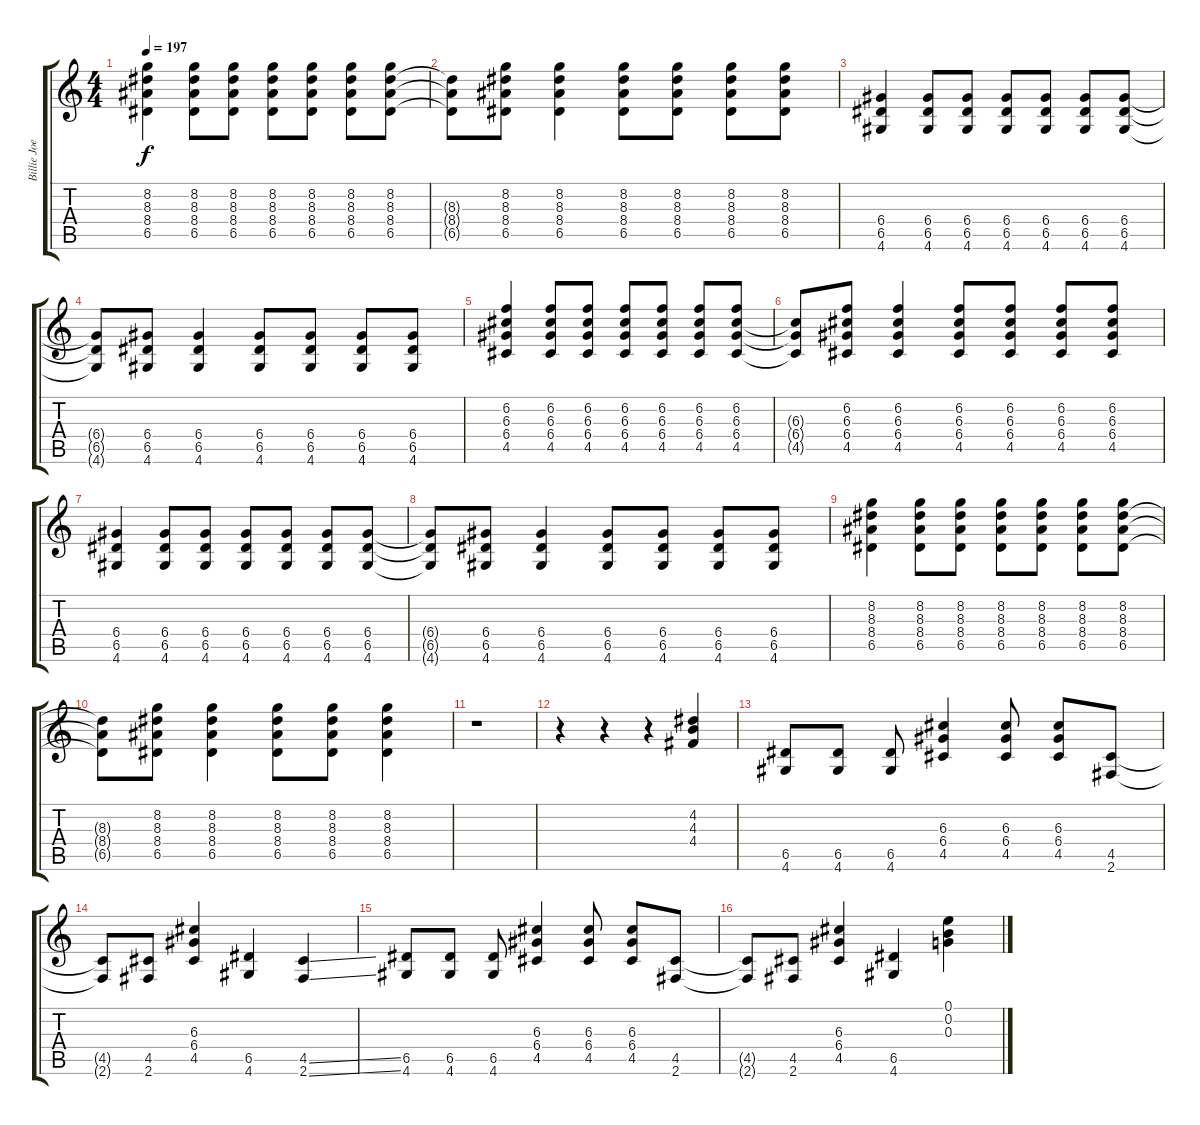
\track ("Billie Joe (Guitar 1)" "Billie Joe") {instrument overdrivenguitar}
\staff {score tabs}
\tuning (E4 B3 G3 D3 A2 E2) {hide}
\ts (4 4)
\tempo 197
\clef g2
\ks c
(8.2 8.3 8.4 6.5).4{dy f} (8.2 8.3 8.4 6.5).8 (8.2 8.3 8.4 6.5).8 (8.2 8.3 8.4 6.5).8 (8.2 8.3 8.4 6.5).8 (8.2 8.3 8.4 6.5).8 (8.2 8.3 8.4 6.5).8 |
(8.3{t} 8.4{t} 6.5{t}).8 (8.2 8.3 8.4 6.5).8 (8.2 8.3 8.4 6.5).4 (8.2 8.3 8.4 6.5).8 (8.2 8.3 8.4 6.5).8 (8.2 8.3 8.4 6.5).8 (8.2 8.3 8.4 6.5).8 |
(6.4 6.5 4.6).4 (6.4 6.5 4.6).8 (6.4 6.5 4.6).8 (6.4 6.5 4.6).8 (6.4 6.5 4.6).8 (6.4 6.5 4.6).8 (6.4 6.5 4.6).8 |
(6.4{t} 6.5{t} 4.6{t}).8 (6.4 6.5 4.6).8 (6.4 6.5 4.6).4 (6.4 6.5 4.6).8 (6.4 6.5 4.6).8 (6.4 6.5 4.6).8 (6.4 6.5 4.6).8 |
(6.2 6.3 6.4 4.5).4 (6.2 6.3 6.4 4.5).8 (6.2 6.3 6.4 4.5).8 (6.2 6.3 6.4 4.5).8 (6.2 6.3 6.4 4.5).8 (6.2 6.3 6.4 4.5).8 (6.2 6.3 6.4 4.5).8 |
(6.3{t} 6.4{t} 4.5{t}).8 (6.2 6.3 6.4 4.5).8 (6.2 6.3 6.4 4.5).4 (6.2 6.3 6.4 4.5).8 (6.2 6.3 6.4 4.5).8 (6.2 6.3 6.4 4.5).8 (6.2 6.3 6.4 4.5).8 |
(6.4 6.5 4.6).4 (6.4 6.5 4.6).8 (6.4 6.5 4.6).8 (6.4 6.5 4.6).8 (6.4 6.5 4.6).8 (6.4 6.5 4.6).8 (6.4 6.5 4.6).8 |
(6.4{t} 6.5{t} 4.6{t}).8 (6.4 6.5 4.6).8 (6.4 6.5 4.6).4 (6.4 6.5 4.6).8 (6.4 6.5 4.6).8 (6.4 6.5 4.6).8 (6.4 6.5 4.6).8 |
(8.2 8.3 8.4 6.5).4 (8.2 8.3 8.4 6.5).8 (8.2 8.3 8.4 6.5).8 (8.2 8.3 8.4 6.5).8 (8.2 8.3 8.4 6.5).8 (8.2 8.3 8.4 6.5).8 (8.2 8.3 8.4 6.5).8 |
(8.3{t} 8.4{t} 6.5{t}).8 (8.2 8.3 8.4 6.5).8 (8.2 8.3 8.4 6.5).4 (8.2 8.3 8.4 6.5).8 (8.2 8.3 8.4 6.5).8 (8.2 8.3 8.4 6.5).4 |
r.1 |
r.4 r.4 r.4 (4.2 4.3 4.4).4 |
(6.5 4.6).8 (6.5 4.6).8 (6.5 4.6).8 (6.3 6.4 4.5).4 (6.3 6.4 4.5).8 (6.3 6.4 4.5).8 (4.5 2.6).8 |
(4.5{t} 2.6{t}).8 (4.5 2.6).8 (6.3 6.4 4.5).4 (6.5 4.6).4 (4.5{ss} 2.6{ss}).4 |
(6.5 4.6).8 (6.5 4.6).8 (6.5 4.6).8 (6.3 6.4 4.5).4 (6.3 6.4 4.5).8 (6.3 6.4 4.5).8 (4.5 2.6).8 |
(4.5{t} 2.6{t}).8 (4.5 2.6).8 (6.3 6.4 4.5).4 (6.5 4.6).4 (0.1 0.2 0.3).4
